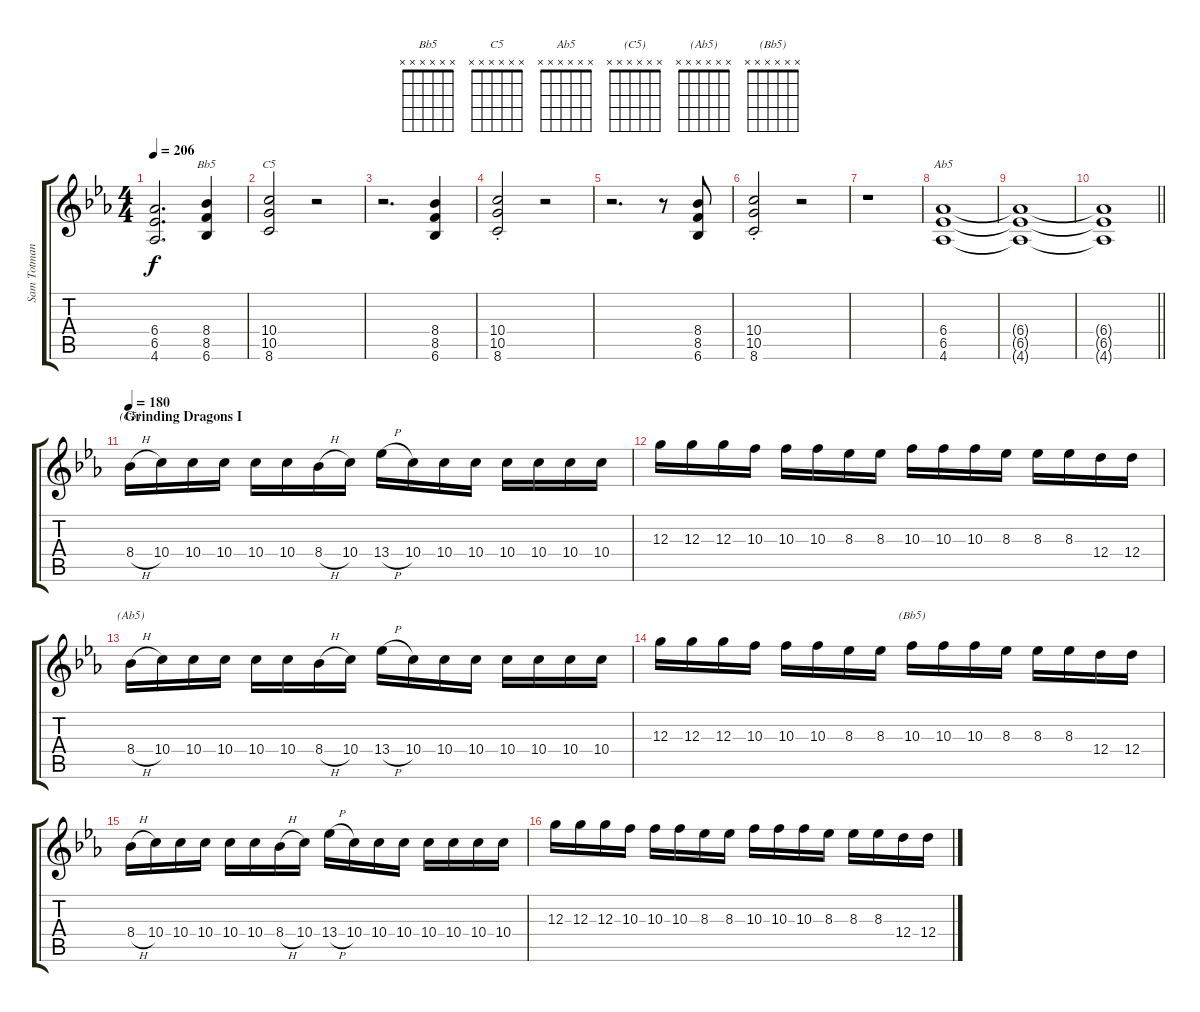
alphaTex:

\track ("Sam Totman (Lead 2 and Rhythm)" "Sam Totman") {instrument distortionguitar}
\staff {score tabs}
\tuning (E4 B3 G3 D3 A2 E2) {hide}
\chord ("Bb5" x x x x x x)
\chord ("C5" x x x x x x)
\chord ("Ab5" x x x x x x)
\chord ("(C5)" x x x x x x)
\chord ("(Ab5)" x x x x x x)
\chord ("(Bb5)" x x x x x x)
\ts (4 4)
\tempo 206
\clef g2
\ks eb
(6.4{t} 6.5{t} 4.6{t}).2{d dy f} (8.4 8.5 6.6).4{ch "Bb5"} |
(10.4 10.5 8.6).2{ch "C5"} r.2 |
r.2{d} (8.4 8.5 6.6).4 |
(10.4{st} 10.5{st} 8.6{st}).2 r.2 |
r.2{d} r.8 (8.4 8.5 6.6).8 |
(10.4{st} 10.5{st} 8.6{st}).2 r.2 |
r.1 |
(6.4 6.5 4.6).1{ch "Ab5"} |
(6.4{t} 6.5{t} 4.6{t}).1 |
\barLineRight lightlight
(6.4{t} 6.5{t} 4.6{t}).1 |
\section ("" "Grinding Dragons I")
\tempo 180
8.4{h}.16{ch "(C5)"} 10.4.16 10.4.16 10.4.16 10.4.16 10.4.16 8.4{h}.16 10.4.16 13.4{h}.16 10.4.16 10.4.16 10.4.16 10.4.16 10.4.16 10.4.16 10.4.16 |
12.3.16 12.3.16 12.3.16 10.3.16 10.3.16 10.3.16 8.3.16 8.3.16 10.3.16 10.3.16 10.3.16 8.3.16 8.3.16 8.3.16 12.4.16 12.4.16 |
8.4{h}.16{ch "(Ab5)"} 10.4.16 10.4.16 10.4.16 10.4.16 10.4.16 8.4{h}.16 10.4.16 13.4{h}.16 10.4.16 10.4.16 10.4.16 10.4.16 10.4.16 10.4.16 10.4.16 |
12.3.16 12.3.16 12.3.16 10.3.16 10.3.16 10.3.16 8.3.16 8.3.16 10.3.16{ch "(Bb5)"} 10.3.16 10.3.16 8.3.16 8.3.16 8.3.16 12.4.16 12.4.16 |
8.4{h}.16 10.4.16 10.4.16 10.4.16 10.4.16 10.4.16 8.4{h}.16 10.4.16 13.4{h}.16 10.4.16 10.4.16 10.4.16 10.4.16 10.4.16 10.4.16 10.4.16 |
12.3.16 12.3.16 12.3.16 10.3.16 10.3.16 10.3.16 8.3.16 8.3.16 10.3.16 10.3.16 10.3.16 8.3.16 8.3.16 8.3.16 12.4.16 12.4.16
